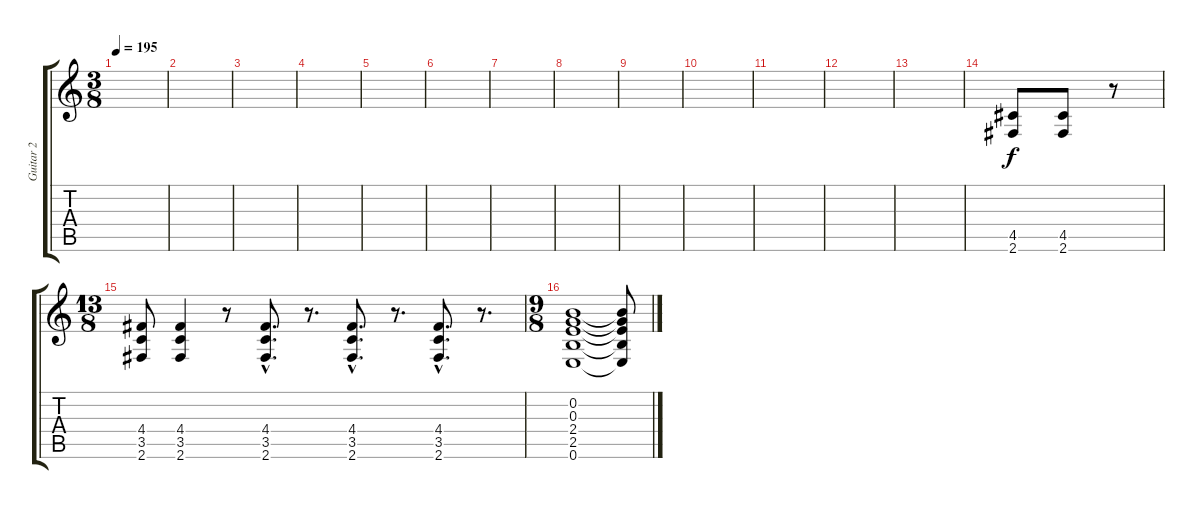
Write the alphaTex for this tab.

\track ("Guitar 2" "Guitar 2") {instrument distortionguitar}
\staff {score tabs}
\tuning (E4 B3 G3 D3 A2 E2) {hide}
\ts (3 8)
\tempo 195
\clef g2
\ks c
|
|
|
|
|
|
|
|
|
|
|
|
|
(4.5 2.6).8 (4.5 2.6).8 r.8 |
\ts (13 8)
(4.4 3.5 2.6).8 (4.4 3.5 2.6).4 r.8 (4.4{hac} 3.5{hac} 2.6{hac}).8{d} r.8{d} (4.4{hac} 3.5{hac} 2.6{hac}).8{d} r.8{d} (4.4{hac} 3.5{hac} 2.6{hac}).8{d} r.8{d} |
\ts (9 8)
(0.2 0.3 2.4 2.5 0.6).1{volume 0} (0.2{t} 0.3{t} 2.4{t} 2.5{t} 0.6{t}).8
